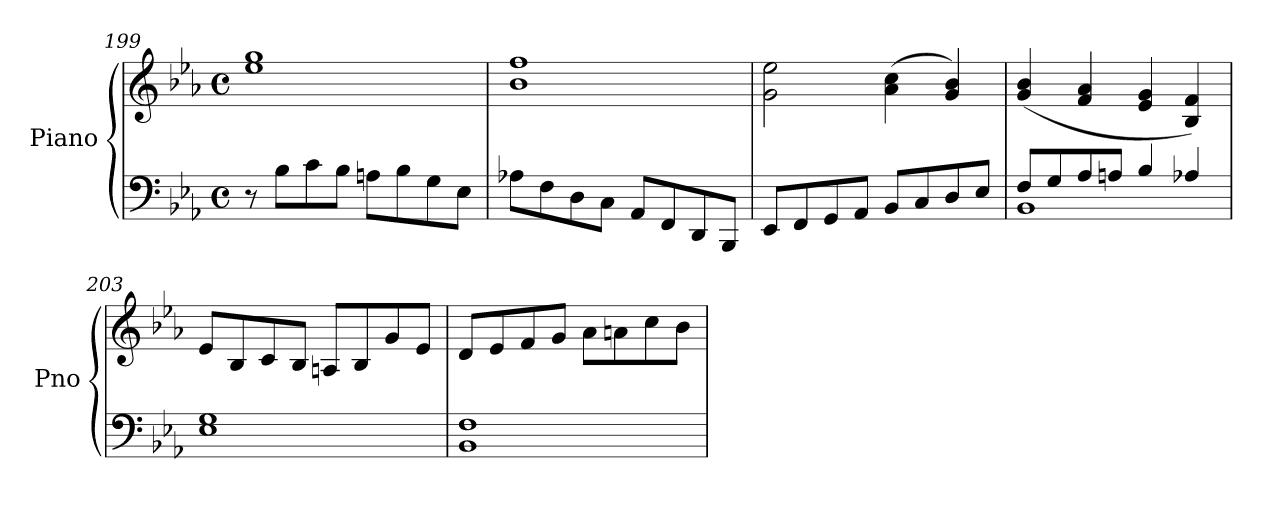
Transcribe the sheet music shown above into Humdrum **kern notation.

**kern	**kern	**dynam
*part1	*part1	*part1
*staff2	*staff1	*staff1/2
*I"Piano	*	*
*I'Pno	*	*
*clefF4	*clefG2	*
*k[b-e-a-]	*k[b-e-a-]	*
*M4/4	*M4/4	*
*met(c)	*met(c)	*
=199	=199	=199
!	!	!LO:DY:b
8r	1ee- 1gg	other-dynamics
8B-\L	.	.
8c\	.	.
8B-\J	.	.
8An\L	.	.
8B-\	.	.
8G\	.	.
8E-\J	.	.
=200	=200	=200
8A-X\L	1b- 1ff	.
8F\	.	.
8D\	.	.
8C\J	.	.
8AA-/L	.	.
8FF/	.	.
8DD/	.	.
8BBB-/J	.	.
!!LO:LB:g=z
=201	=201	=201
8EE-/L	2g\ 2ee-\	.
8FF/	.	.
8GG/	.	.
8AA-/J	.	.
8BB-/L	(>4a-\ 4cc\	.
8C/	.	.
8D/	4g/ 4b-/)	.
8E-/J	.	.
=202	=202	=202
*^	*	*
8F/L	1BB-	(>4g/ 4b-/	.
8G/	.	.	.
8A-/	.	4f/ 4a-/	.
8An/J	.	.	.
4B-/	.	4e-/ 4g/	.
4A-X/	.	4B-/ 4f/)	.
*v	*v	*	*
=203	=203	=203
1E- 1G	8e-/L	.
.	8B-/	.
.	8c/	.
.	8B-/J	.
.	8An/L	.
.	8B-/	.
.	8g/	.
.	8e-/J	.
=204	=204	=204
1BB- 1F	8d/L	.
.	8e-/	.
.	8f/	.
.	8g/J	.
.	8a-\L	.
.	8an\	.
.	8cc\	.
.	8b-\J	.
=	=	=
*-	*-	*-
